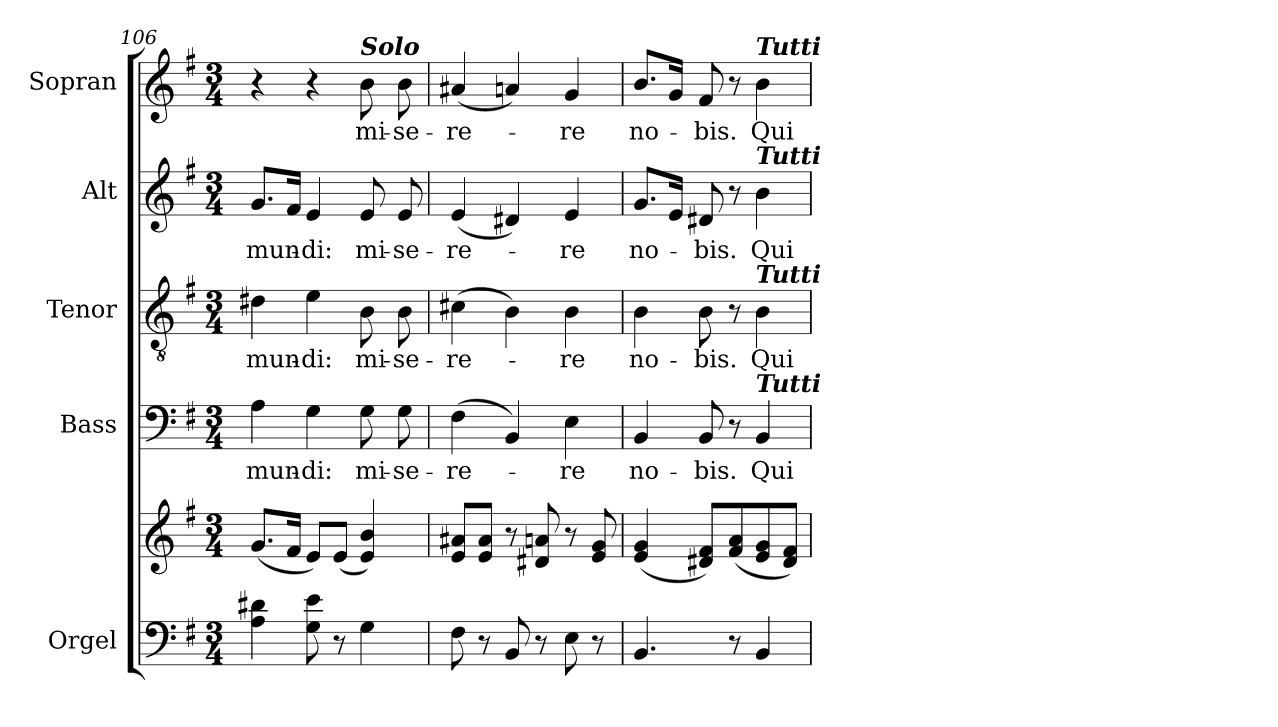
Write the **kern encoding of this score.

**kern	**kern	**kern	**text	**kern	**text	**kern	**text	**kern	**text
*part5	*part5	*part4	*part4	*part3	*part3	*part2	*part2	*part1	*part1
*staff6	*staff5	*staff4	*staff4	*staff3	*staff3	*staff2	*staff2	*staff1	*staff1
*I"Orgel	*	*I"Bass	*	*I"Tenor	*	*I"Alt	*	*I"Sopran	*
*I'Org.	*	*I'B.	*	*I'T.	*	*I'A.	*	*I'S.	*
*clefF4	*clefG2	*clefF4	*	*clefGv2	*	*clefG2	*	*clefG2	*
*k[f#]	*k[f#]	*k[f#]	*	*k[f#]	*	*k[f#]	*	*k[f#]	*
*G:	*G:	*G:	*	*G:	*	*G:	*	*G:	*
*M3/4	*M3/4	*M3/4	*	*M3/4	*	*M3/4	*	*M3/4	*
=106	=106	=106	=106	=106	=106	=106	=106	=106	=106
!	!	!	!LO:LY:b	!	!LO:LY:b	!	!LO:LY:b	!	!
4A\ 4d#X\	(<8.g/L	4A\	mun-	4d#X\	mun-	8.g/L	mun-	4r	.
.	16f#/Jk	.	.	.	.	16f#/Jk	.	.	.
!	!	!	!LO:LY:b	!	!LO:LY:b	!	!LO:LY:b	!	!
8G\ 8e\	8e/L)	4G\	-di:	4e\	-di:	4e/	-di:	4r	.
8r	(<8e/J	.	.	.	.	.	.	.	.
!	!	!	!	!	!	!	!	!LO:TX:a:Bi:t=Solo	!
!	!	!	!LO:LY:b	!	!LO:LY:b	!	!LO:LY:b	!	!LO:LY:b
4G\	4e/ 4b/)	8G\	mi-	8B\	mi-	8e/	mi-	8b\	mi-
!	!	!	!LO:LY:b	!	!LO:LY:b	!	!LO:LY:b	!	!LO:LY:b
.	.	8G\	-se-	8B\	-se-	8e/	-se-	8b\	-se-
=107	=107	=107	=107	=107	=107	=107	=107	=107	=107
!	!	!	!LO:LY:b	!	!LO:LY:b	!	!LO:LY:b	!	!LO:LY:b
8F#\	8e/ 8a#X/L	(>4F#\	-re-	(>4c#X\	-re-	(<4e/	-re-	(<4a#X/	-re-
8r	8e/ 8a#/J	.	.	.	.	.	.	.	.
8BB/	8r	4BB/)	.	4B\)	.	4d#X/)	.	4an/)	.
8r	8d#X/ 8an/	.	.	.	.	.	.	.	.
!	!	!	!LO:LY:b	!	!LO:LY:b	!	!LO:LY:b	!	!LO:LY:b
8E\	8r	4E\	-re	4B\	-re	4e/	-re	4g/	-re
8r	8e/ 8g/	.	.	.	.	.	.	.	.
=108	=108	=108	=108	=108	=108	=108	=108	=108	=108
!	!	!	!LO:LY:b	!	!LO:LY:b	!	!LO:LY:b	!	!LO:LY:b
4.BB/	(<4e/ 4g/	4BB/	no-	4B\	no-	8.g/L	no-	8.b/L	no-
.	.	.	.	.	.	16e/Jk	.	16g/Jk	.
!	!	!	!LO:LY:b	!	!LO:LY:b	!	!LO:LY:b	!	!LO:LY:b
.	8d#X/ 8f#/L)	8BB/	-bis.	8B\	-bis.	8d#X/	-bis.	8f#/	-bis.
8r	(<8f#/ 8a/	8r	.	8r	.	8r	.	8r	.
!	!	!	!	!	!	!	!	!LO:TX:a:Bi:t=Tutti	!
!	!	!	!	!	!	!LO:TX:a:Bi:t=Tutti	!	!	!
!	!	!	!	!LO:TX:a:Bi:t=Tutti	!	!	!	!	!
!	!	!LO:TX:a:Bi:t=Tutti	!	!	!	!	!	!	!
!	!	!	!LO:LY:b	!	!LO:LY:b	!	!LO:LY:b	!	!LO:LY:b
4BB/	8e/ 8g/	4BB/	Qui	4B\	Qui	4b\	Qui	4b\	Qui
.	8d#/ 8f#/J)	.	.	.	.	.	.	.	.
=	=	=	=	=	=	=	=	=	=
*-	*-	*-	*-	*-	*-	*-	*-	*-	*-
